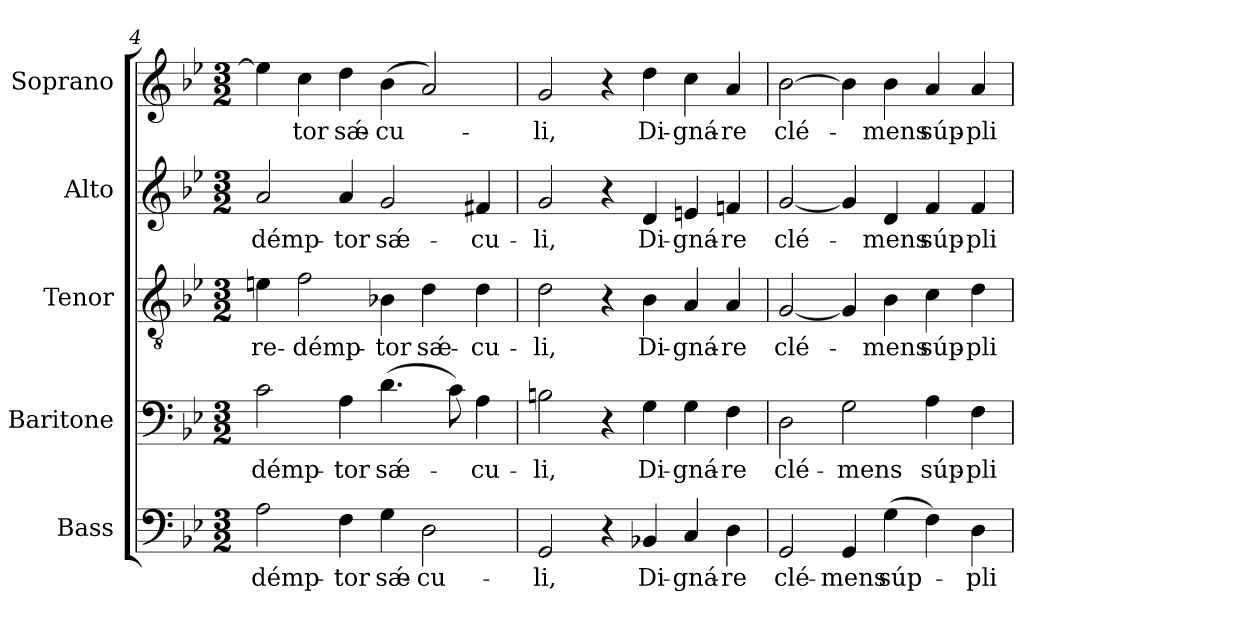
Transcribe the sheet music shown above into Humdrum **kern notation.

**kern	**text	**kern	**text	**kern	**text	**kern	**text	**kern	**text
*part5	*part5	*part4	*part4	*part3	*part3	*part2	*part2	*part1	*part1
*staff5	*staff5	*staff4	*staff4	*staff3	*staff3	*staff2	*staff2	*staff1	*staff1
*I"Bass	*	*I"Baritone	*	*I"Tenor	*	*I"Alto	*	*I"Soprano	*
*I'B.	*	*I'Bar.	*	*I'T.	*	*I'A.	*	*I'S.	*
*clefF4	*	*clefF4	*	*clefGv2	*	*clefG2	*	*clefG2	*
*	*	*	*	*ITrd7c12	*	*	*	*	*
*k[b-e-]	*	*k[b-e-]	*	*k[b-e-]	*	*k[b-e-]	*	*k[b-e-]	*
*B-:	*	*B-:	*	*B-:	*	*B-:	*	*B-:	*
*M3/2	*	*M3/2	*	*M3/2	*	*M3/2	*	*M3/2	*
=4	=4	=4	=4	=4	=4	=4	=4	=4	=4
!	!LO:LY:b:color=#000000	!	!	!	!	!	!	!	!
!	!	!	!LO:LY:b:color=#000000	!	!	!	!	!	!
!	!	!	!	!	!LO:LY:b:color=#000000	!	!	!	!
!	!	!	!	!	!	!	!LO:LY:b:color=#000000	!	!
2Ai\	-démp-	2ci\	-démp-	4Eni\	re-	2ai/	-démp-	4eei\]	.
!	!	!	!	!	!LO:LY:b:color=#000000	!	!	!	!
!	!	!	!	!	!	!	!	!	!LO:LY:b:color=#000000
.	.	.	.	2Fi\	-démp-	.	.	4cci\	-tor
!	!LO:LY:b:color=#000000	!	!	!	!	!	!	!	!
!	!	!	!LO:LY:b:color=#000000	!	!	!	!	!	!
!	!	!	!	!	!	!	!LO:LY:b:color=#000000	!	!
!	!	!	!	!	!	!	!	!	!LO:LY:b:color=#000000
4Fi\	-tor	4Ai\	-tor	.	.	4ai/	-tor	4ddi\	sǽ-
!	!LO:LY:b:color=#000000	!	!	!	!	!	!	!	!
!	!	!	!LO:LY:b:color=#000000	!	!	!	!	!	!
!	!	!	!	!	!LO:LY:b:color=#000000	!	!	!	!
!	!	!	!	!	!	!	!LO:LY:b:color=#000000	!	!
!	!	!	!	!	!	!	!	!	!LO:LY:b:color=#000000
4Gi\	sǽ-	(4.di\	sǽ-	4BB-Xi\	-tor	2gi/	sǽ-	(4b-i\	-cu-
!	!LO:LY:b:color=#000000	!	!	!	!	!	!	!	!
!	!	!	!	!	!LO:LY:b:color=#000000	!	!	!	!
2Di\	-cu-	.	.	4Di\	sǽ-	.	.	2ai/)	.
.	.	8ci\)	.	.	.	.	.	.	.
!	!	!	!LO:LY:b:color=#000000	!	!	!	!	!	!
!	!	!	!	!	!LO:LY:b:color=#000000	!	!	!	!
!	!	!	!	!	!	!	!LO:LY:b:color=#000000	!	!
.	.	4Ai\	-cu-	4Di\	-cu-	4f#Xi/	-cu-	.	.
=5	=5	=5	=5	=5	=5	=5	=5	=5	=5
!	!LO:LY:b:color=#000000	!	!	!	!	!	!	!	!
!	!	!	!LO:LY:b:color=#000000	!	!	!	!	!	!
!	!	!	!	!	!LO:LY:b:color=#000000	!	!	!	!
!	!	!	!	!	!	!	!LO:LY:b:color=#000000	!	!
!	!	!	!	!	!	!	!	!	!LO:LY:b:color=#000000
2GGi/	-li,	2Bni\	-li,	2Di\	-li,	2gi/	-li,	2gi/	-li,
4r	.	4r	.	4r	.	4r	.	4r	.
!	!LO:LY:b:color=#000000	!	!	!	!	!	!	!	!
!	!	!	!LO:LY:b:color=#000000	!	!	!	!	!	!
!	!	!	!	!	!LO:LY:b:color=#000000	!	!	!	!
!	!	!	!	!	!	!	!LO:LY:b:color=#000000	!	!
!	!	!	!	!	!	!	!	!	!LO:LY:b:color=#000000
4BB-Xi/	Di-	4Gi\	Di-	4BB-i\	Di-	4di/	Di-	4ddi\	Di-
!	!LO:LY:b:color=#000000	!	!	!	!	!	!	!	!
!	!	!	!LO:LY:b:color=#000000	!	!	!	!	!	!
!	!	!	!	!	!LO:LY:b:color=#000000	!	!	!	!
!	!	!	!	!	!	!	!LO:LY:b:color=#000000	!	!
!	!	!	!	!	!	!	!	!	!LO:LY:b:color=#000000
4Ci/	-gná-	4Gi\	-gná-	4AAi/	-gná-	4eni/	-gná-	4cci\	-gná-
!	!LO:LY:b:color=#000000	!	!	!	!	!	!	!	!
!	!	!	!LO:LY:b:color=#000000	!	!	!	!	!	!
!	!	!	!	!	!LO:LY:b:color=#000000	!	!	!	!
!	!	!	!	!	!	!	!LO:LY:b:color=#000000	!	!
!	!	!	!	!	!	!	!	!	!LO:LY:b:color=#000000
4Di\	-re	4Fi\	-re	4AAi/	-re	4fni/	-re	4ai/	-re
!!LO:LB:g=z
=6	=6	=6	=6	=6	=6	=6	=6	=6	=6
!	!LO:LY:b:color=#000000	!	!	!	!	!	!	!	!
!	!	!	!LO:LY:b:color=#000000	!	!	!	!	!	!
!	!	!	!	!	!LO:LY:b:color=#000000	!	!	!	!
!	!	!	!	!	!	!	!LO:LY:b:color=#000000	!	!
!	!	!	!	!	!	!	!	!	!LO:LY:b:color=#000000
2GGi/	clé-	2Di\	clé-	[<2GGi/	clé-	[<2gi/	clé-	[>2b-i\	clé-
!	!LO:LY:b:color=#000000	!	!	!	!	!	!	!	!
!	!	!	!LO:LY:b:color=#000000	!	!	!	!	!	!
4GGi/	-mens	2Gi\	-mens	4GGi/]	.	4gi/]	.	4b-i\]	.
!	!LO:LY:b:color=#000000	!	!	!	!	!	!	!	!
!	!	!	!	!	!LO:LY:b:color=#000000	!	!	!	!
!	!	!	!	!	!	!	!LO:LY:b:color=#000000	!	!
!	!	!	!	!	!	!	!	!	!LO:LY:b:color=#000000
(4Gi\	súp-	.	.	4BB-i\	-mens	4di/	-mens	4b-i\	-mens
!	!	!	!LO:LY:b:color=#000000	!	!	!	!	!	!
!	!	!	!	!	!LO:LY:b:color=#000000	!	!	!	!
!	!	!	!	!	!	!	!LO:LY:b:color=#000000	!	!
!	!	!	!	!	!	!	!	!	!LO:LY:b:color=#000000
4Fi\)	.	4Ai\	súp-	4Ci\	súp-	4fi/	súp-	4ai/	súp-
!	!LO:LY:b:color=#000000	!	!	!	!	!	!	!	!
!	!	!	!LO:LY:b:color=#000000	!	!	!	!	!	!
!	!	!	!	!	!LO:LY:b:color=#000000	!	!	!	!
!	!	!	!	!	!	!	!LO:LY:b:color=#000000	!	!
!	!	!	!	!	!	!	!	!	!LO:LY:b:color=#000000
4Di\	-pli-	4Fi\	-pli-	4Di\	-pli-	4fi/	-pli-	4ai/	-pli-
=	=	=	=	=	=	=	=	=	=
*-	*-	*-	*-	*-	*-	*-	*-	*-	*-
